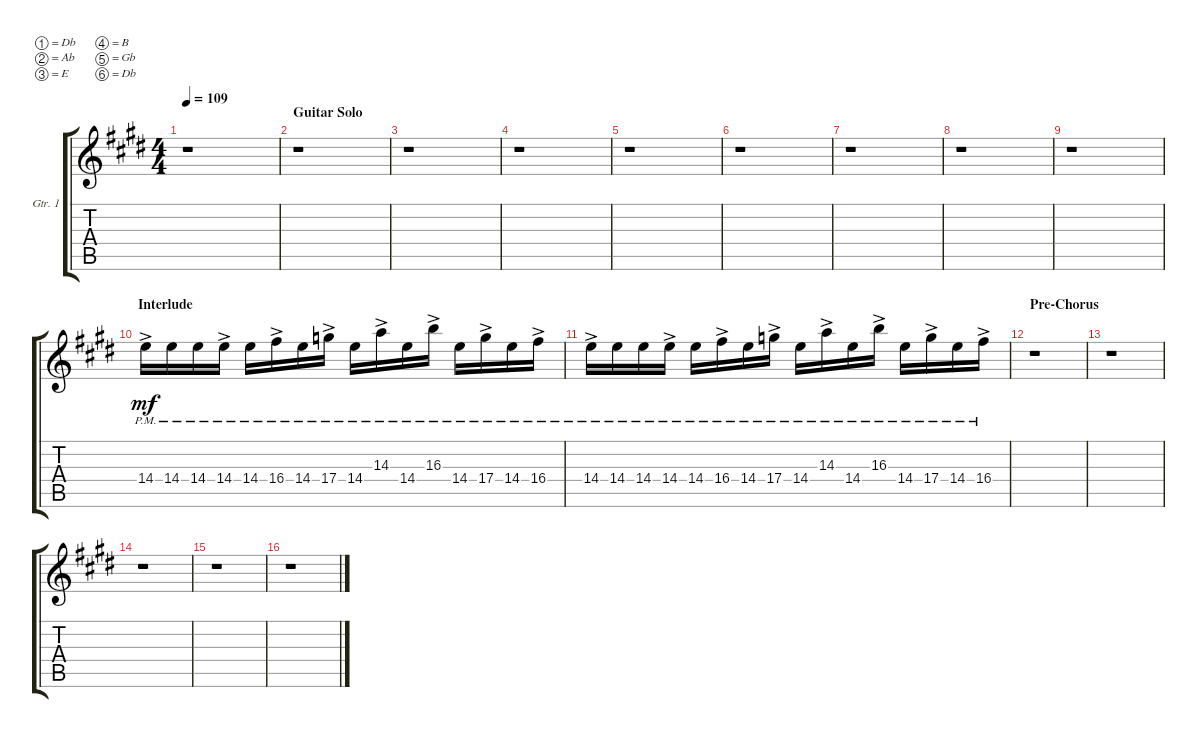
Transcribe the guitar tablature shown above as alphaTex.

\defaultSystemsLayout 4
\bracketExtendMode groupsimilarinstruments
\firstSystemTrackNameOrientation horizontal
\otherSystemsTrackNameOrientation horizontal
\track ("Guitar 1" "Gtr. 1") {instrument distortionguitar}
\staff {score tabs}
\tuning (Db4 Ab3 E3 B2 Gb2 Db2)
\displaytranspose 15
\ts (4 4)
\tempo 109
\clef g2
\ks c#minor
r.1{dy mf} |
\section ("" "Guitar Solo")
r.1 |
r.1 |
r.1 |
r.1 |
r.1 |
r.1 |
r.1 |
r.1 |
\section ("" "Interlude")
14.4{ac pm}.16 14.4{pm}.16 14.4{pm}.16 14.4{ac pm}.16 14.4{pm}.16 16.4{ac pm}.16 14.4{pm}.16 17.4{ac pm}.16 14.4{pm}.16 14.3{ac pm}.16 14.4{pm}.16 16.3{ac pm}.16 14.4{pm}.16 17.4{ac pm}.16 14.4{pm}.16 16.4{ac pm}.16 |
14.4{ac pm}.16 14.4{pm}.16 14.4{pm}.16 14.4{ac pm}.16 14.4{pm}.16 16.4{ac pm}.16 14.4{pm}.16 17.4{ac pm}.16 14.4{pm}.16 14.3{ac pm}.16 14.4{pm}.16 16.3{ac pm}.16 14.4{pm}.16 17.4{ac pm}.16 14.4{pm}.16 16.4{ac pm}.16 |
\section ("" "Pre-Chorus")
r.1 |
r.1 |
r.1 |
r.1 |
r.1
